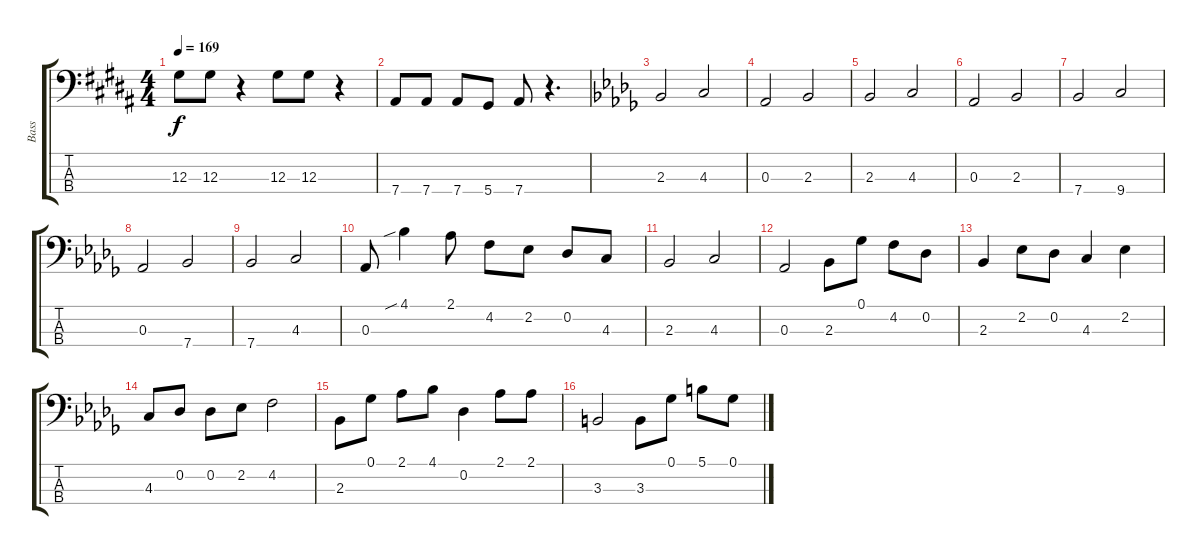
\track ("Bass" "Bass") {instrument electricbasspick}
\staff {score tabs}
\tuning (Gb2 Db2 Ab1 Eb1) {hide}
\ts (4 4)
\tempo 169
\clef f4
\ks b
12.3.8{dy f} 12.3.8 r.4 12.3.8 12.3.8 r.4 |
7.4.8 7.4.8 7.4.8 5.4.8 7.4.8 r.4{d} |
\ks db
2.3.2 4.3.2 |
0.3.2 2.3.2 |
2.3.2 4.3.2 |
0.3.2 2.3.2 |
7.4.2 9.4.2 |
0.3.2 7.4.2 |
7.4.2 4.3.2 |
0.3.8 4.1{sib}.4 2.1.8 4.2.8 2.2.8 0.2.8 4.3.8 |
2.3.2 4.3.2 |
0.3.2 2.3.8 0.1.8 4.2.8 0.2.8 |
2.3.4 2.2.8 0.2.8 4.3.4 2.2.4 |
4.3.8 0.2.8 0.2.8 2.2.8 4.2.2 |
2.3.8 0.1.8 2.1.8 4.1.8 0.2.4 2.1.8 2.1.8 |
3.3.2 3.3.8 0.1.8 5.1.8 0.1.8
